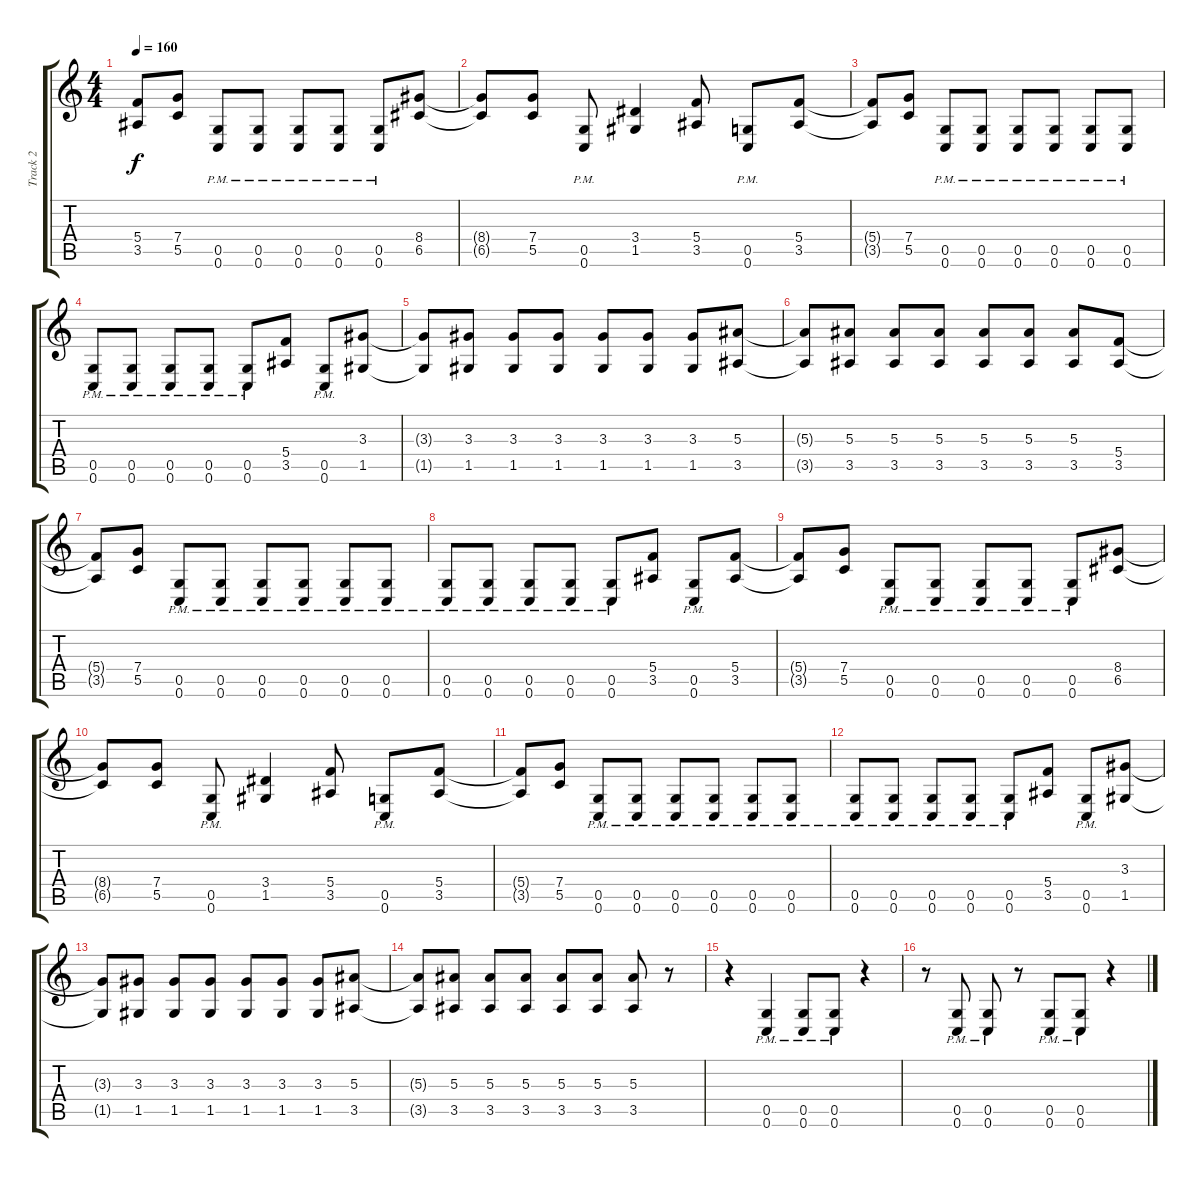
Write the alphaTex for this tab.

\track ("Track 2" "Track 2") {instrument overdrivenguitar}
\staff {score tabs}
\tuning (D4 A3 F3 C3 G2 C2) {hide}
\ts (4 4)
\tempo 160
\clef g2
\ks c
(5.4{t} 3.5{t}).8{dy f} (7.4 5.5).8 (0.5{pm} 0.6{pm}).8 (0.5{pm} 0.6{pm}).8 (0.5{pm} 0.6{pm}).8 (0.5{pm} 0.6{pm}).8 (0.5{pm} 0.6{pm}).8 (8.4 6.5).8 |
(8.4{t} 6.5{t}).8 (7.4 5.5).8 (0.5{pm} 0.6{pm}).8 (3.4 1.5).4 (5.4 3.5).8 (0.5{pm} 0.6{pm}).8 (5.4 3.5).8 |
(5.4{t} 3.5{t}).8 (7.4 5.5).8 (0.5{pm} 0.6{pm}).8 (0.5{pm} 0.6{pm}).8 (0.5{pm} 0.6{pm}).8 (0.5{pm} 0.6{pm}).8 (0.5{pm} 0.6{pm}).8 (0.5{pm} 0.6{pm}).8 |
(0.5{pm} 0.6{pm}).8 (0.5{pm} 0.6{pm}).8 (0.5{pm} 0.6{pm}).8 (0.5{pm} 0.6{pm}).8 (0.5{pm} 0.6{pm}).8 (5.4 3.5).8 (0.5{pm} 0.6{pm}).8 (3.3 1.5).8 |
(3.3{t} 1.5{t}).8 (3.3 1.5).8 (3.3 1.5).8 (3.3 1.5).8 (3.3 1.5).8 (3.3 1.5).8 (3.3 1.5).8 (5.3 3.5).8 |
(5.3{t} 3.5{t}).8 (5.3 3.5).8 (5.3 3.5).8 (5.3 3.5).8 (5.3 3.5).8 (5.3 3.5).8 (5.3 3.5).8 (5.4 3.5).8 |
(5.4{t} 3.5{t}).8 (7.4 5.5).8 (0.5{pm} 0.6{pm}).8 (0.5{pm} 0.6{pm}).8 (0.5{pm} 0.6{pm}).8 (0.5{pm} 0.6{pm}).8 (0.5{pm} 0.6{pm}).8 (0.5{pm} 0.6{pm}).8 |
(0.5{pm} 0.6{pm}).8 (0.5{pm} 0.6{pm}).8 (0.5{pm} 0.6{pm}).8 (0.5{pm} 0.6{pm}).8 (0.5{pm} 0.6{pm}).8 (5.4 3.5).8 (0.5{pm} 0.6{pm}).8 (5.4 3.5).8 |
(5.4{t} 3.5{t}).8 (7.4 5.5).8 (0.5{pm} 0.6{pm}).8 (0.5{pm} 0.6{pm}).8 (0.5{pm} 0.6{pm}).8 (0.5{pm} 0.6{pm}).8 (0.5{pm} 0.6{pm}).8 (8.4 6.5).8 |
(8.4{t} 6.5{t}).8 (7.4 5.5).8 (0.5{pm} 0.6{pm}).8 (3.4 1.5).4 (5.4 3.5).8 (0.5{pm} 0.6{pm}).8 (5.4 3.5).8 |
(5.4{t} 3.5{t}).8 (7.4 5.5).8 (0.5{pm} 0.6{pm}).8 (0.5{pm} 0.6{pm}).8 (0.5{pm} 0.6{pm}).8 (0.5{pm} 0.6{pm}).8 (0.5{pm} 0.6{pm}).8 (0.5{pm} 0.6{pm}).8 |
(0.5{pm} 0.6{pm}).8 (0.5{pm} 0.6{pm}).8 (0.5{pm} 0.6{pm}).8 (0.5{pm} 0.6{pm}).8 (0.5{pm} 0.6{pm}).8 (5.4 3.5).8 (0.5{pm} 0.6{pm}).8 (3.3 1.5).8 |
(3.3{t} 1.5{t}).8 (3.3 1.5).8 (3.3 1.5).8 (3.3 1.5).8 (3.3 1.5).8 (3.3 1.5).8 (3.3 1.5).8 (5.3 3.5).8 |
(5.3{t} 3.5{t}).8 (5.3 3.5).8 (5.3 3.5).8 (5.3 3.5).8 (5.3 3.5).8 (5.3 3.5).8 (5.3 3.5).8 r.8 |
r.4 (0.5{pm} 0.6{pm}).4 (0.5{pm} 0.6{pm}).8 (0.5{pm} 0.6{pm}).8 r.4 |
r.8 (0.5{pm} 0.6{pm}).8 (0.5{pm} 0.6{pm}).8 r.8 (0.5{pm} 0.6{pm}).8 (0.5{pm} 0.6{pm}).8 r.4
